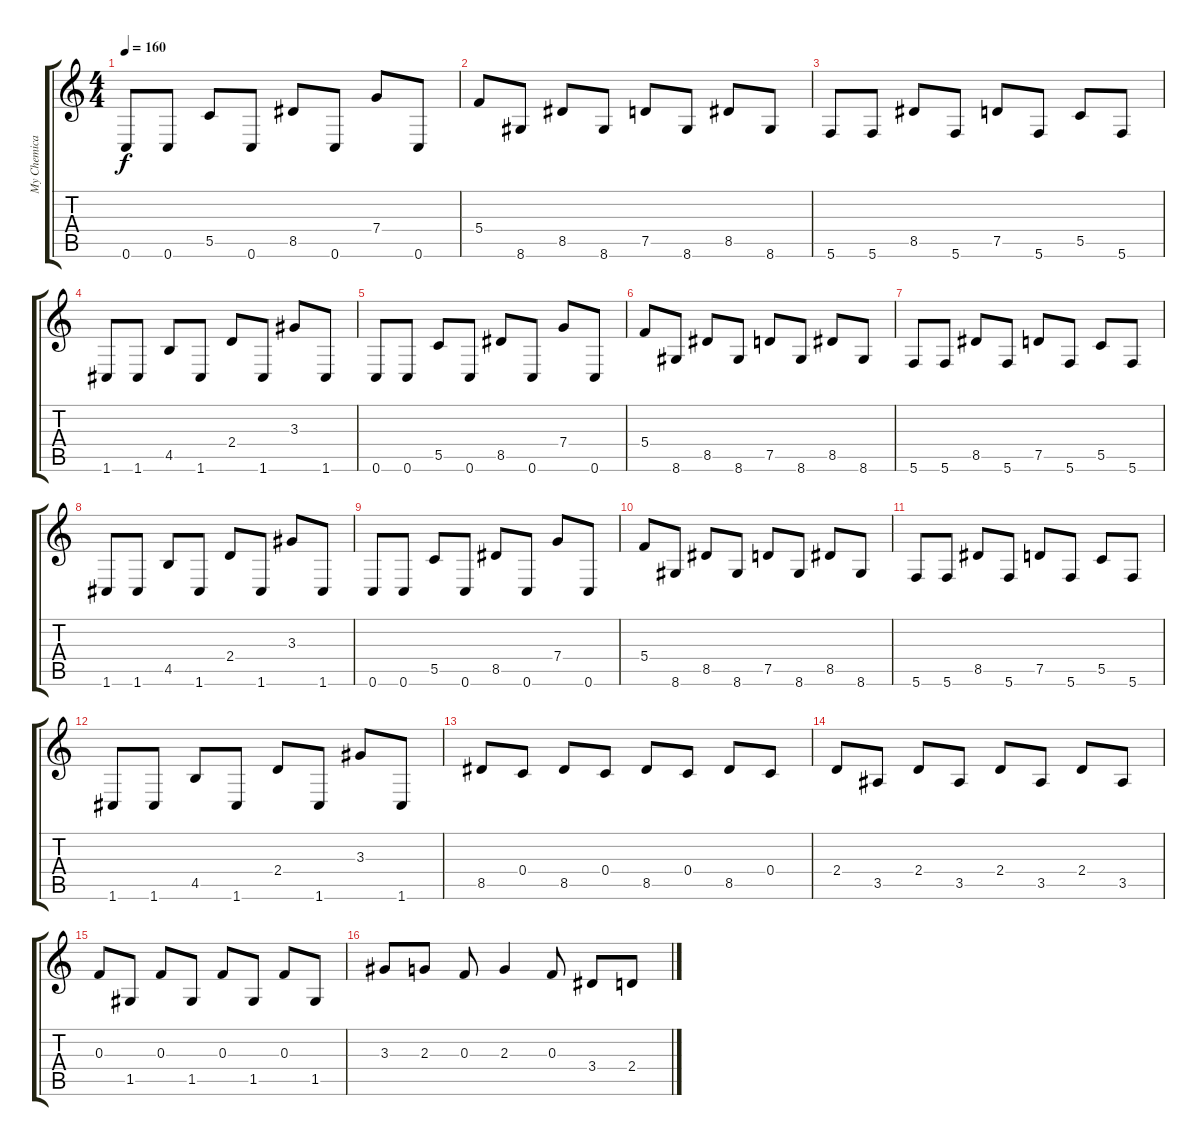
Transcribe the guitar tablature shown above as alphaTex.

\track ("My Chemical Kevin" "My Chemica") {instrument overdrivenguitar}
\staff {score tabs}
\tuning (D4 A3 F3 C3 G2 C2) {hide}
\ts (4 4)
\tempo 160
\clef g2
\ks c
0.6.8{dy f} 0.6.8 5.5.8 0.6.8 8.5.8 0.6.8 7.4.8 0.6.8 |
5.4.8 8.6.8 8.5.8 8.6.8 7.5.8 8.6.8 8.5.8 8.6.8 |
5.6.8 5.6.8 8.5.8 5.6.8 7.5.8 5.6.8 5.5.8 5.6.8 |
1.6.8 1.6.8 4.5.8 1.6.8 2.4.8 1.6.8 3.3.8 1.6.8 |
0.6.8 0.6.8 5.5.8 0.6.8 8.5.8 0.6.8 7.4.8 0.6.8 |
5.4.8 8.6.8 8.5.8 8.6.8 7.5.8 8.6.8 8.5.8 8.6.8 |
5.6.8 5.6.8 8.5.8 5.6.8 7.5.8 5.6.8 5.5.8 5.6.8 |
1.6.8 1.6.8 4.5.8 1.6.8 2.4.8 1.6.8 3.3.8 1.6.8 |
0.6.8 0.6.8 5.5.8 0.6.8 8.5.8 0.6.8 7.4.8 0.6.8 |
5.4.8 8.6.8 8.5.8 8.6.8 7.5.8 8.6.8 8.5.8 8.6.8 |
5.6.8 5.6.8 8.5.8 5.6.8 7.5.8 5.6.8 5.5.8 5.6.8 |
1.6.8 1.6.8 4.5.8 1.6.8 2.4.8 1.6.8 3.3.8 1.6.8 |
8.5.8 0.4.8 8.5.8 0.4.8 8.5.8 0.4.8 8.5.8 0.4.8 |
2.4.8 3.5.8 2.4.8 3.5.8 2.4.8 3.5.8 2.4.8 3.5.8 |
0.3.8 1.5.8 0.3.8 1.5.8 0.3.8 1.5.8 0.3.8 1.5.8 |
3.3.8 2.3.8 0.3.8 2.3.4 0.3.8 3.4.8 2.4.8
